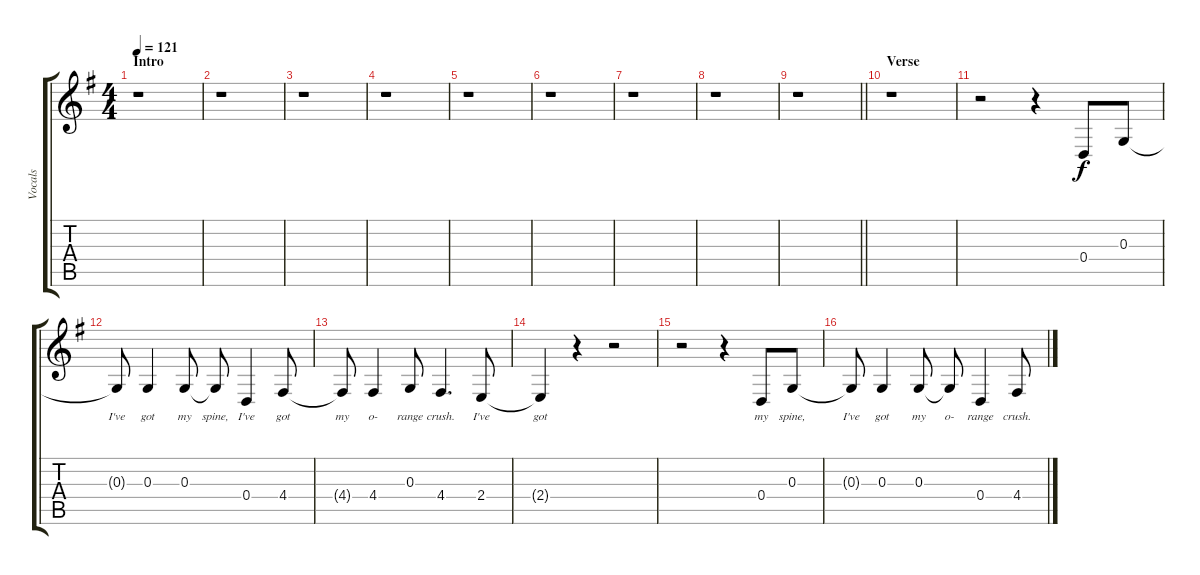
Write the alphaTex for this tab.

\track ("Vocals" "Vocals") {instrument trumpet}
\staff {score tabs}
\tuning (E4 B3 G3 D3 A2 E2) {hide}
\ts (4 4)
\section ("" "Intro")
\tempo 121
\clef g2
\ks g
r.1{dy f instrument trumpet} |
r.1 |
r.1 |
r.1 |
r.1 |
r.1 |
r.1 |
r.1 |
\barLineRight lightlight
r.1 |
\section ("" "Verse")
r.1 |
r.2 r.4 0.4.8{lyrics (0 "") lyrics (1 "") lyrics (2 "") lyrics (3 "") lyrics (4 "")} 0.3.8{lyrics (0 "") lyrics (1 "") lyrics (2 "") lyrics (3 "") lyrics (4 "")} |
0.3{t}.8{lyrics (0 "I've") lyrics (1 "") lyrics (2 "") lyrics (3 "") lyrics (4 "")} 0.3.4{lyrics (0 "got") lyrics (1 "") lyrics (2 "") lyrics (3 "") lyrics (4 "")} 0.3.8{lyrics (0 "my") lyrics (1 "") lyrics (2 "") lyrics (3 "") lyrics (4 "")} 0.3{t}.8{lyrics (0 "spine,") lyrics (1 "") lyrics (2 "") lyrics (3 "") lyrics (4 "")} 0.4.4{lyrics (0 "I've") lyrics (1 "") lyrics (2 "") lyrics (3 "") lyrics (4 "")} 4.4.8{lyrics (0 "got") lyrics (1 "") lyrics (2 "") lyrics (3 "") lyrics (4 "")} |
4.4{t}.8{lyrics (0 "my") lyrics (1 "") lyrics (2 "") lyrics (3 "") lyrics (4 "")} 4.4.4{lyrics (0 "o-") lyrics (1 "") lyrics (2 "") lyrics (3 "") lyrics (4 "")} 0.3.8{lyrics (0 "range") lyrics (1 "") lyrics (2 "") lyrics (3 "") lyrics (4 "")} 4.4.4{d lyrics (0 "crush.") lyrics (1 "") lyrics (2 "") lyrics (3 "") lyrics (4 "")} 2.4.8{lyrics (0 "I've") lyrics (1 "") lyrics (2 "") lyrics (3 "") lyrics (4 "")} |
2.4{t}.4{lyrics (0 "got") lyrics (1 "") lyrics (2 "") lyrics (3 "") lyrics (4 "")} r.4 r.2 |
r.2 r.4 0.4.8{lyrics (0 "my") lyrics (1 "") lyrics (2 "") lyrics (3 "") lyrics (4 "")} 0.3.8{lyrics (0 "spine,") lyrics (1 "") lyrics (2 "") lyrics (3 "") lyrics (4 "")} |
0.3{t}.8{lyrics (0 "I've") lyrics (1 "") lyrics (2 "") lyrics (3 "") lyrics (4 "")} 0.3.4{lyrics (0 "got") lyrics (1 "") lyrics (2 "") lyrics (3 "") lyrics (4 "")} 0.3.8{lyrics (0 "my") lyrics (1 "") lyrics (2 "") lyrics (3 "") lyrics (4 "")} 0.3{t}.8{lyrics (0 "o-") lyrics (1 "") lyrics (2 "") lyrics (3 "") lyrics (4 "")} 0.4.4{lyrics (0 "range") lyrics (1 "") lyrics (2 "") lyrics (3 "") lyrics (4 "")} 4.4.8{lyrics (0 "crush.") lyrics (1 "") lyrics (2 "") lyrics (3 "") lyrics (4 "")}
